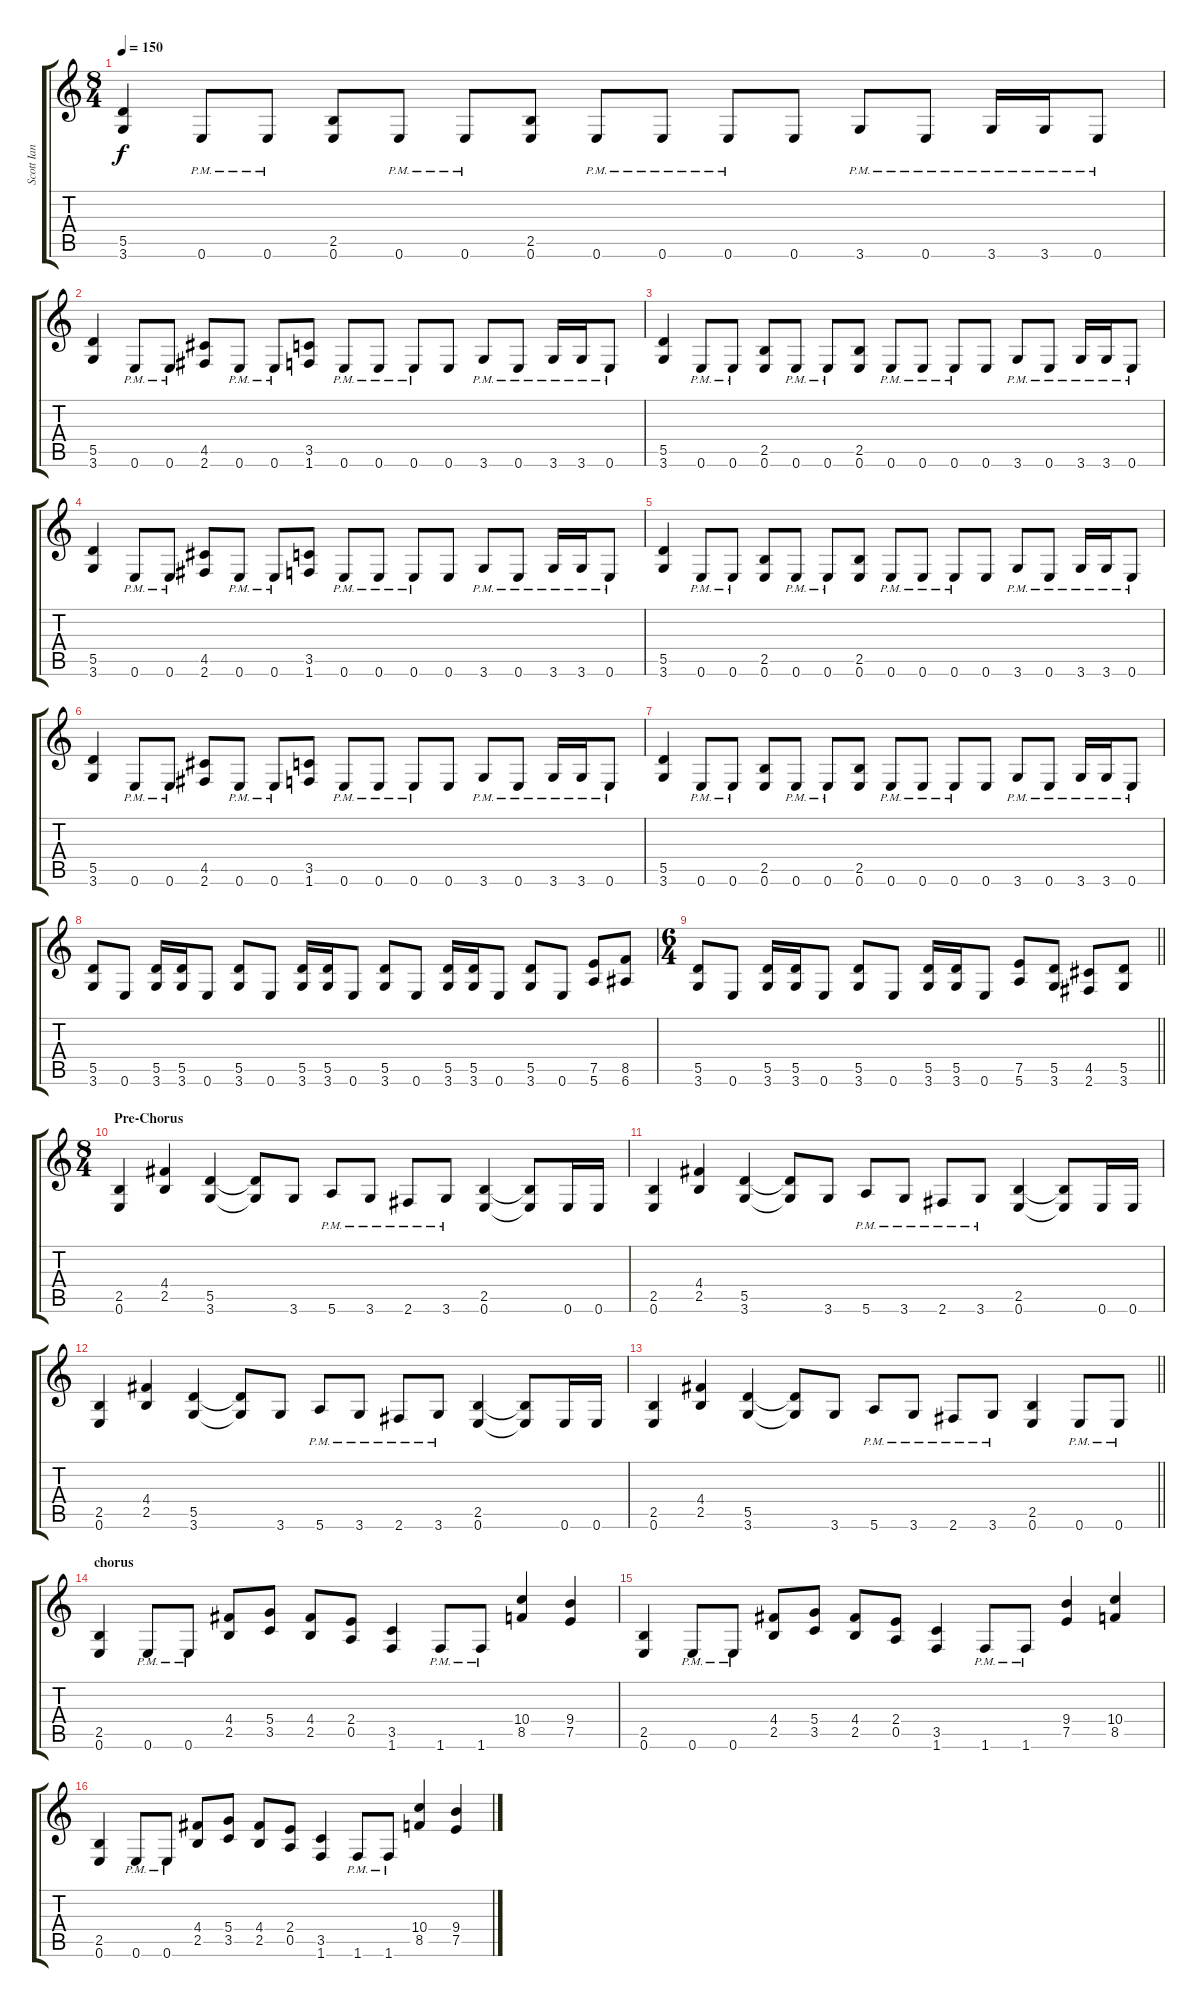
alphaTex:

\track ("Scott Ian" "Scott Ian") {instrument distortionguitar}
\staff {score tabs}
\tuning (E4 B3 G3 D3 A2 E2) {hide}
\ts (8 4)
\tempo 150
\clef g2
\ks c
(5.5 3.6).4{dy f} 0.6{pm}.8 0.6{pm}.8 (2.5 0.6).8 0.6{pm}.8 0.6{pm}.8 (2.5 0.6).8 0.6{pm}.8 0.6{pm}.8 0.6{pm}.8 0.6.8 3.6{pm}.8 0.6{pm}.8 3.6{pm}.16 3.6{pm}.16 0.6{pm}.8 |
(5.5 3.6).4 0.6{pm}.8 0.6{pm}.8 (4.5 2.6).8 0.6{pm}.8 0.6{pm}.8 (3.5 1.6).8 0.6{pm}.8 0.6{pm}.8 0.6{pm}.8 0.6.8 3.6{pm}.8 0.6{pm}.8 3.6{pm}.16 3.6{pm}.16 0.6{pm}.8 |
(5.5 3.6).4 0.6{pm}.8 0.6{pm}.8 (2.5 0.6).8 0.6{pm}.8 0.6{pm}.8 (2.5 0.6).8 0.6{pm}.8 0.6{pm}.8 0.6{pm}.8 0.6.8 3.6{pm}.8 0.6{pm}.8 3.6{pm}.16 3.6{pm}.16 0.6{pm}.8 |
(5.5 3.6).4 0.6{pm}.8 0.6{pm}.8 (4.5 2.6).8 0.6{pm}.8 0.6{pm}.8 (3.5 1.6).8 0.6{pm}.8 0.6{pm}.8 0.6{pm}.8 0.6.8 3.6{pm}.8 0.6{pm}.8 3.6{pm}.16 3.6{pm}.16 0.6{pm}.8 |
(5.5 3.6).4 0.6{pm}.8 0.6{pm}.8 (2.5 0.6).8 0.6{pm}.8 0.6{pm}.8 (2.5 0.6).8 0.6{pm}.8 0.6{pm}.8 0.6{pm}.8 0.6.8 3.6{pm}.8 0.6{pm}.8 3.6{pm}.16 3.6{pm}.16 0.6{pm}.8 |
(5.5 3.6).4 0.6{pm}.8 0.6{pm}.8 (4.5 2.6).8 0.6{pm}.8 0.6{pm}.8 (3.5 1.6).8 0.6{pm}.8 0.6{pm}.8 0.6{pm}.8 0.6.8 3.6{pm}.8 0.6{pm}.8 3.6{pm}.16 3.6{pm}.16 0.6{pm}.8 |
(5.5 3.6).4 0.6{pm}.8 0.6{pm}.8 (2.5 0.6).8 0.6{pm}.8 0.6{pm}.8 (2.5 0.6).8 0.6{pm}.8 0.6{pm}.8 0.6{pm}.8 0.6.8 3.6{pm}.8 0.6{pm}.8 3.6{pm}.16 3.6{pm}.16 0.6{pm}.8 |
(5.5 3.6).8 0.6.8 (5.5 3.6).16 (5.5 3.6).16 0.6.8 (5.5 3.6).8 0.6.8 (5.5 3.6).16 (5.5 3.6).16 0.6.8 (5.5 3.6).8 0.6.8 (5.5 3.6).16 (5.5 3.6).16 0.6.8 (5.5 3.6).8 0.6.8 (7.5 5.6).8 (8.5 6.6).8 |
\ts (6 4)
\barLineRight lightlight
(5.5 3.6).8 0.6.8 (5.5 3.6).16 (5.5 3.6).16 0.6.8 (5.5 3.6).8 0.6.8 (5.5 3.6).16 (5.5 3.6).16 0.6.8 (7.5 5.6).8 (5.5 3.6).8 (4.5 2.6).8 (5.5 3.6).8 |
\ts (8 4)
\section ("" "Pre-Chorus")
(2.5 0.6).4 (4.4 2.5).4 (5.5 3.6).4 (5.5{t} 3.6{t}).8 3.6.8 5.6{pm}.8 3.6{pm}.8 2.6{pm}.8 3.6{pm}.8 (2.5 0.6).4 (2.5{t} 0.6{t}).8 0.6.16 0.6.16 |
(2.5 0.6).4 (4.4 2.5).4 (5.5 3.6).4 (5.5{t} 3.6{t}).8 3.6.8 5.6{pm}.8 3.6{pm}.8 2.6{pm}.8 3.6{pm}.8 (2.5 0.6).4 (2.5{t} 0.6{t}).8 0.6.16 0.6.16 |
(2.5 0.6).4 (4.4 2.5).4 (5.5 3.6).4 (5.5{t} 3.6{t}).8 3.6.8 5.6{pm}.8 3.6{pm}.8 2.6{pm}.8 3.6{pm}.8 (2.5 0.6).4 (2.5{t} 0.6{t}).8 0.6.16 0.6.16 |
\barLineRight lightlight
(2.5 0.6).4 (4.4 2.5).4 (5.5 3.6).4 (5.5{t} 3.6{t}).8 3.6.8 5.6{pm}.8 3.6{pm}.8 2.6{pm}.8 3.6{pm}.8 (2.5 0.6).4 0.6{pm}.8 0.6{pm}.8 |
\section ("" "chorus")
(2.5 0.6).4 0.6{pm}.8 0.6{pm}.8 (4.4 2.5).8 (5.4 3.5).8 (4.4 2.5).8 (2.4 0.5).8 (3.5 1.6).4 1.6{pm}.8 1.6{pm}.8 (10.4 8.5).4 (9.4 7.5).4 |
(2.5 0.6).4 0.6{pm}.8 0.6{pm}.8 (4.4 2.5).8 (5.4 3.5).8 (4.4 2.5).8 (2.4 0.5).8 (3.5 1.6).4 1.6{pm}.8 1.6{pm}.8 (9.4 7.5).4 (10.4 8.5).4 |
(2.5 0.6).4 0.6{pm}.8 0.6{pm}.8 (4.4 2.5).8 (5.4 3.5).8 (4.4 2.5).8 (2.4 0.5).8 (3.5 1.6).4 1.6{pm}.8 1.6{pm}.8 (10.4 8.5).4 (9.4 7.5).4
